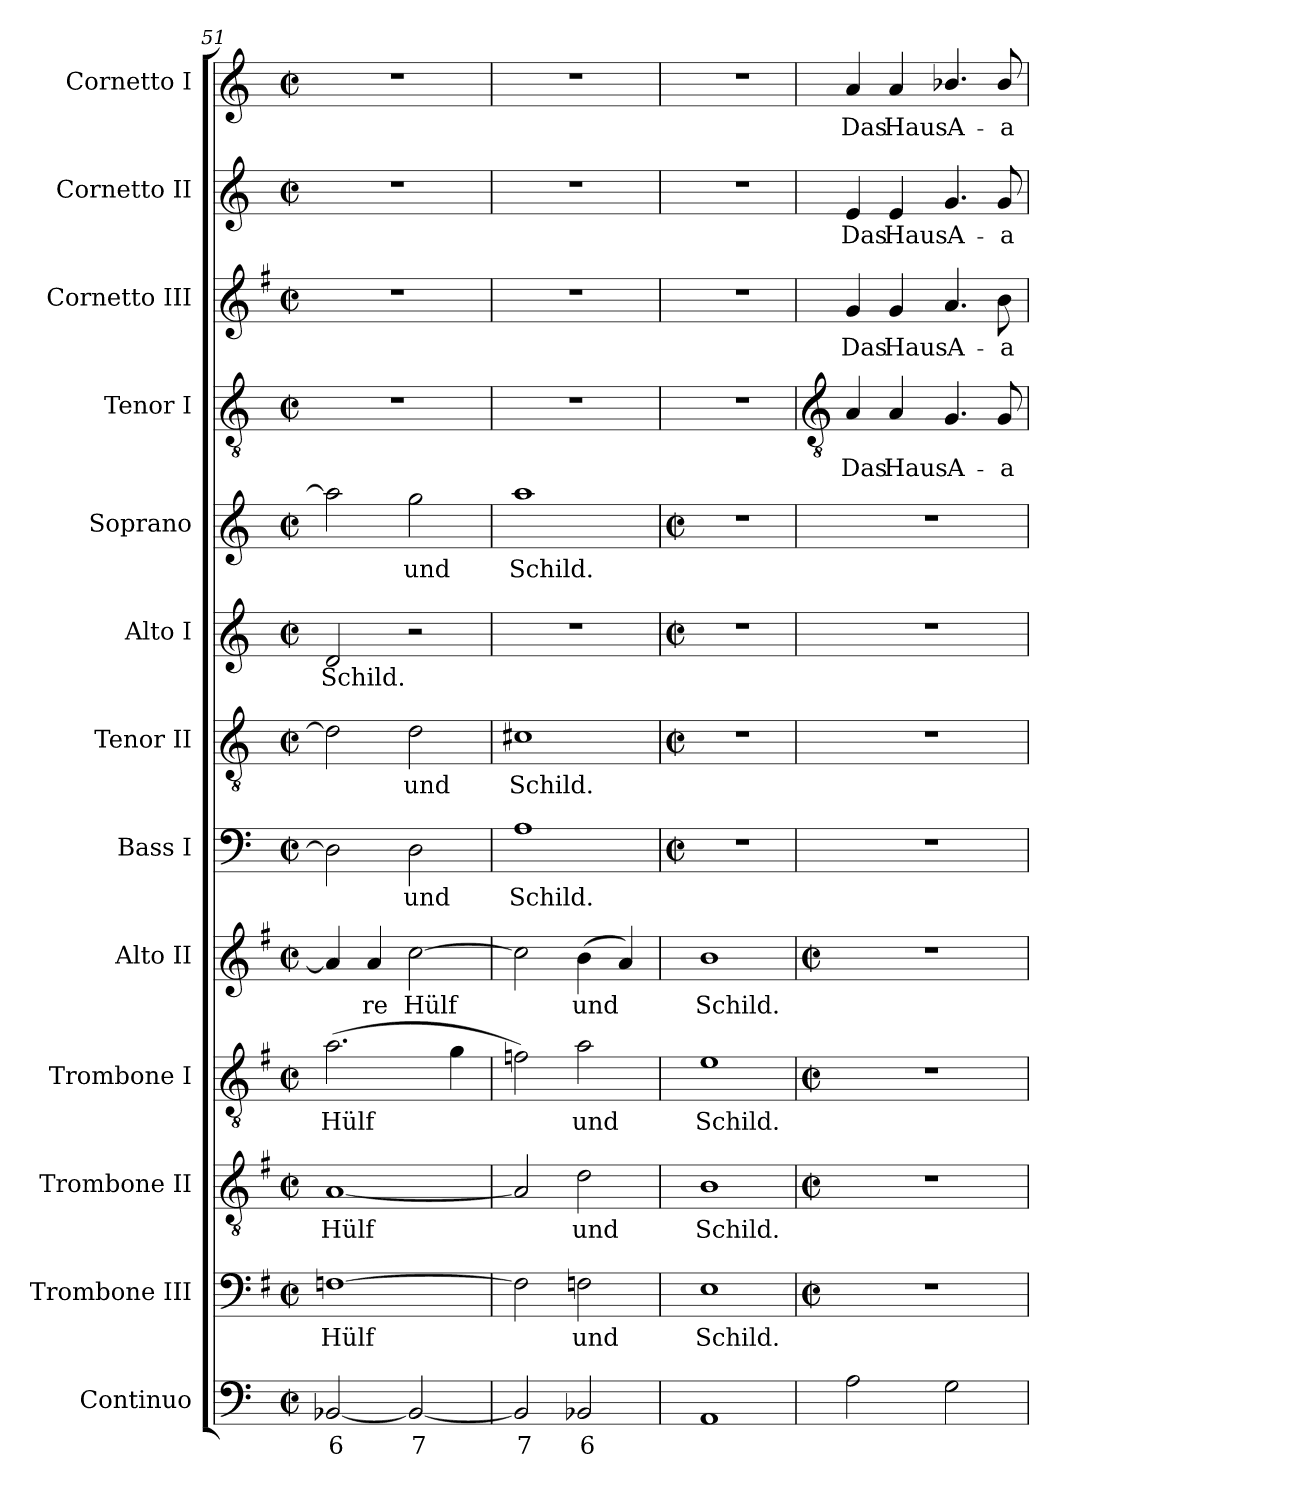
**kern	**text	**kern	**text	**kern	**text	**kern	**text	**kern	**text	**kern	**text	**kern	**text	**kern	**text	**kern	**text	**kern	**text	**kern	**text	**kern	**text	**kern	**text
*part13	*part13	*part12	*part12	*part11	*part11	*part10	*part10	*part9	*part9	*part8	*part8	*part7	*part7	*part6	*part6	*part5	*part5	*part4	*part4	*part3	*part3	*part2	*part2	*part1	*part1
*staff13	*staff13	*staff12	*staff12	*staff11	*staff11	*staff10	*staff10	*staff9	*staff9	*staff8	*staff8	*staff7	*staff7	*staff6	*staff6	*staff5	*staff5	*staff4	*staff4	*staff3	*staff3	*staff2	*staff2	*staff1	*staff1
*I"Continuo	*	*I"Trombone III	*	*I"Trombone II	*	*I"Trombone I	*	*I"Alto II	*	*I"Bass I	*	*I"Tenor II	*	*I"Alto I	*	*I"Soprano	*	*I"Tenor I	*	*I"Cornetto III	*	*I"Cornetto II	*	*I"Cornetto I	*
*I'Continuo	*	*I'Trombone III	*	*I'Trombone II	*	*I'Trombone I	*	*I'Alto II	*	*I'Bass I	*	*I'Tenor II	*	*I'Alto I	*	*I'Soprano	*	*I'Tenor I	*	*I'Cornetto III	*	*I'Cornetto II	*	*I'Cornetto I	*
*clefF4	*	*clefF4	*	*clefGv2	*	*clefGv2	*	*clefG2	*	*clefF4	*	*clefGv2	*	*clefG2	*	*clefG2	*	*clefGv2	*	*clefG2	*	*clefG2	*	*clefG2	*
*	*	*ITrd4c7	*	*ITrd4c7	*	*ITrd4c7	*	*ITrd4c7	*	*	*	*	*	*	*	*	*	*	*	*ITrd4c7	*	*	*	*	*
*k[]	*	*k[]	*	*k[]	*	*k[]	*	*k[]	*	*k[]	*	*k[]	*	*k[]	*	*k[]	*	*k[]	*	*k[]	*	*k[]	*	*k[]	*
*C:	*	*C:	*	*C:	*	*C:	*	*C:	*	*C:	*	*C:	*	*C:	*	*C:	*	*C:	*	*C:	*	*C:	*	*C:	*
*M2/2	*	*M2/2	*	*M2/2	*	*M2/2	*	*M2/2	*	*M2/2	*	*M2/2	*	*M2/2	*	*M2/2	*	*M2/2	*	*M2/2	*	*M2/2	*	*M2/2	*
*met(c|)	*	*met(c|)	*	*met(c|)	*	*met(c|)	*	*met(c|)	*	*met(c|)	*	*met(c|)	*	*met(c|)	*	*met(c|)	*	*met(c|)	*	*met(c|)	*	*met(c|)	*	*met(c|)	*
=51	=51	=51	=51	=51	=51	=51	=51	=51	=51	=51	=51	=51	=51	=51	=51	=51	=51	=51	=51	=51	=51	=51	=51	=51	=51
!	!LO:LY:b	!	!LO:LY:b	!	!LO:LY:b	!	!LO:LY:b	!	!	!	!	!	!	!	!LO:LY:b	!	!	!	!	!	!	!	!	!	!
[2BB-X	6	[1BB-X	Hülf	[1D	Hülf	(>2.d	Hülf	4d]	.	2D]	.	2d]	.	2d	Schild.	2aa]	.	1r	.	1r	.	1r	.	1r	.
!	!	!	!	!	!	!	!	!	!LO:LY:b	!	!	!	!	!	!	!	!	!	!	!	!	!	!	!	!
.	.	.	.	.	.	.	.	4d	re	.	.	.	.	.	.	.	.	.	.	.	.	.	.	.	.
!	!LO:LY:b	!	!	!	!	!	!	!	!LO:LY:b	!	!LO:LY:b	!	!LO:LY:b	!	!	!	!LO:LY:b	!	!	!	!	!	!	!	!
2BB-_	7	.	.	.	.	.	.	[2f	Hülf	2D	und	2d	und	2r	.	2gg	und	.	.	.	.	.	.	.	.
.	.	.	.	.	.	4c	.	.	.	.	.	.	.	.	.	.	.	.	.	.	.	.	.	.	.
=52	=52	=52	=52	=52	=52	=52	=52	=52	=52	=52	=52	=52	=52	=52	=52	=52	=52	=52	=52	=52	=52	=52	=52	=52	=52
!	!LO:LY:b	!	!	!	!	!	!	!	!	!	!LO:LY:b	!	!LO:LY:b	!	!	!	!LO:LY:b	!	!	!	!	!	!	!	!
2BB-]	7	2BB-]	.	2D]	.	2B-X)	.	2f]	.	1A	Schild.	1c#X	Schild.	1r	.	1aa	Schild.	1r	.	1r	.	1r	.	1r	.
!	!LO:LY:b	!	!LO:LY:b	!	!LO:LY:b	!	!LO:LY:b	!	!LO:LY:b	!	!	!	!	!	!	!	!	!	!	!	!	!	!	!	!
2BB-	6	2BB-	und	2G	und	2d	und	(<4e	und	.	.	.	.	.	.	.	.	.	.	.	.	.	.	.	.
.	.	.	.	.	.	.	.	4d)	.	.	.	.	.	.	.	.	.	.	.	.	.	.	.	.	.
!!LO:LB:g=z
=53	=53	=53	=53	=53	=53	=53	=53	=53	=53	=53	=53	=53	=53	=53	=53	=53	=53	=53	=53	=53	=53	=53	=53	=53	=53
*	*	*	*	*	*	*	*	*	*	*M2/2	*	*M2/2	*	*M2/2	*	*M2/2	*	*	*	*	*	*	*	*	*
*	*	*	*	*	*	*	*	*	*	*met(c|)	*	*met(c|)	*	*met(c|)	*	*met(c|)	*	*	*	*	*	*	*	*	*
!	!	!	!LO:LY:b	!	!LO:LY:b	!	!LO:LY:b	!	!LO:LY:b	!	!	!	!	!	!	!	!	!	!	!	!	!	!	!	!
1AA	.	1AA	Schild.	1E	Schild.	1A	Schild.	1e	Schild.	1r	.	1r	.	1r	.	1r	.	1r	.	1r	.	1r	.	1r	.
!!LO:LB:g=z
=54	=54	=54	=54	=54	=54	=54	=54	=54	=54	=54	=54	=54	=54	=54	=54	=54	=54	=54	=54	=54	=54	=54	=54	=54	=54
*	*	*	*	*	*	*	*	*	*	*	*	*	*	*	*	*	*	*clefGv2	*	*	*	*	*	*	*
*	*	*M2/2	*	*M2/2	*	*M2/2	*	*M2/2	*	*	*	*	*	*	*	*	*	*	*	*	*	*	*	*	*
*	*	*met(c|)	*	*met(c|)	*	*met(c|)	*	*met(c|)	*	*	*	*	*	*	*	*	*	*	*	*	*	*	*	*	*
!	!	!	!	!	!	!	!	!	!	!	!	!	!	!	!	!	!	!	!LO:LY:b	!	!LO:LY:b	!	!LO:LY:b	!	!LO:LY:b
2A	.	1r	.	1r	.	1r	.	1r	.	1r	.	1r	.	1r	.	1r	.	4A	Das	4c	Das	4e	Das	4a	Das
!	!	!	!	!	!	!	!	!	!	!	!	!	!	!	!	!	!	!	!LO:LY:b	!	!LO:LY:b	!	!LO:LY:b	!	!LO:LY:b
.	.	.	.	.	.	.	.	.	.	.	.	.	.	.	.	.	.	4A	Haus	4c	Haus	4e	Haus	4a	Haus
!	!	!	!	!	!	!	!	!	!	!	!	!	!	!	!	!	!	!	!LO:LY:b	!	!LO:LY:b	!	!LO:LY:b	!	!LO:LY:b
2G	.	.	.	.	.	.	.	.	.	.	.	.	.	.	.	.	.	4.G	A-	4.d	A-	4.g	A-	4.b-X/	A-
!	!	!	!	!	!	!	!	!	!	!	!	!	!	!	!	!	!	!	!LO:LY:b	!	!LO:LY:b	!	!LO:LY:b	!	!LO:LY:b
.	.	.	.	.	.	.	.	.	.	.	.	.	.	.	.	.	.	8G	-a-	8e	-a-	8g	-a-	8b-/	-a-
=	=	=	=	=	=	=	=	=	=	=	=	=	=	=	=	=	=	=	=	=	=	=	=	=	=
*-	*-	*-	*-	*-	*-	*-	*-	*-	*-	*-	*-	*-	*-	*-	*-	*-	*-	*-	*-	*-	*-	*-	*-	*-	*-
